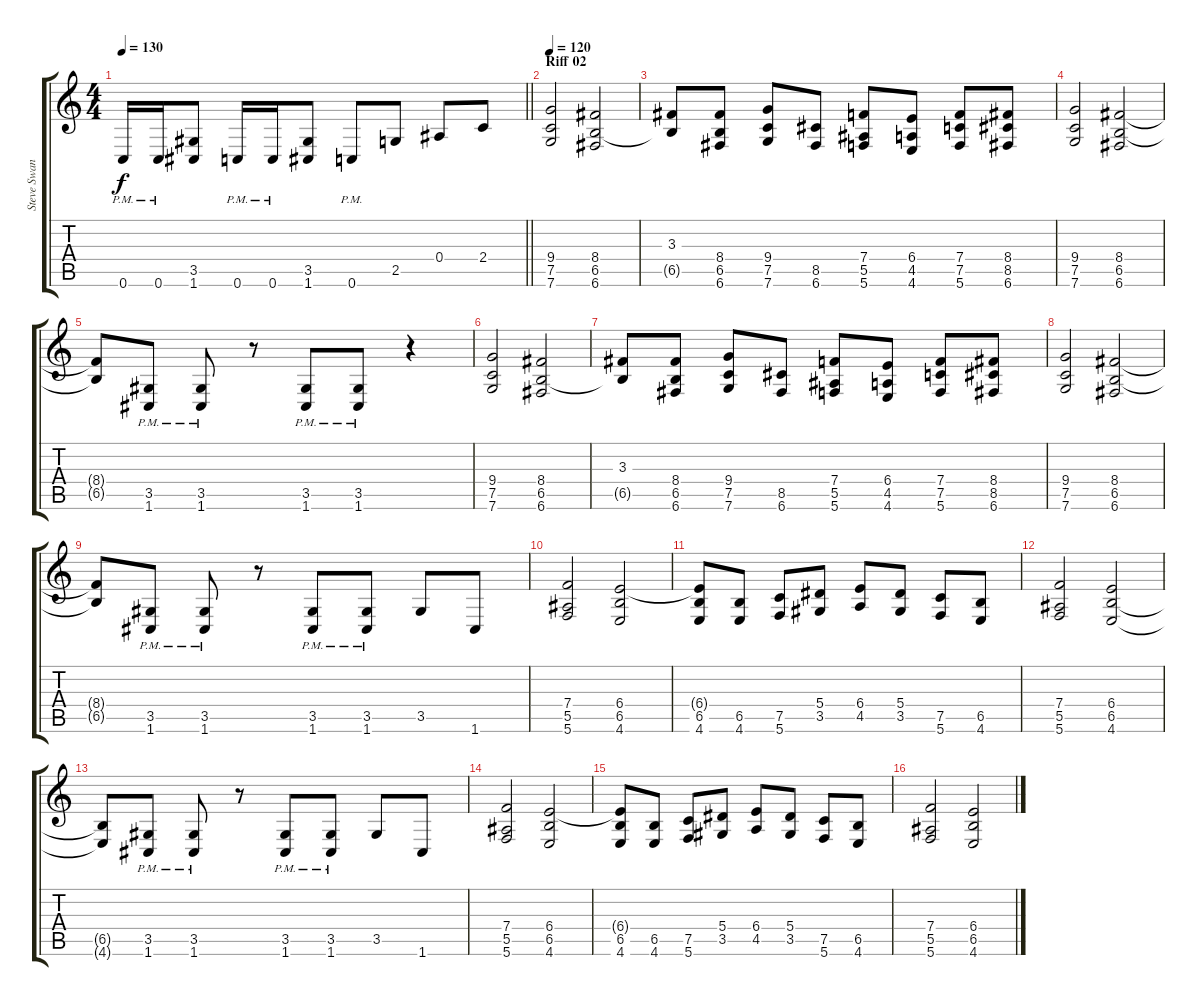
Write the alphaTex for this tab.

\track ("Steve Swanson" "Steve Swan") {instrument distortionguitar}
\staff {score tabs}
\tuning (C4 G3 Eb3 Bb2 F2 C2) {hide}
\ts (4 4)
\tempo 130
\clef g2
\barLineRight lightlight
\ks c
0.6{pm}.16{dy f} 0.6{pm}.16 (3.5 1.6).8 0.6{pm}.16 0.6{pm}.16 (3.5 1.6).8 0.6{pm}.8 2.5.8 0.4.8 2.4.8 |
\section ("" "Riff 02")
\tempo 120
(9.4 7.5 7.6).2 (8.4 6.5 6.6).2 |
(3.3 6.5{t}).8 (8.4 6.5 6.6).8 (9.4 7.5 7.6).8 (8.5 6.6).8 (7.4 5.5 5.6).8 (6.4 4.5 4.6).8 (7.4 7.5 5.6).8 (8.4 8.5 6.6).8 |
(9.4 7.5 7.6).2 (8.4 6.5 6.6).2 |
(8.4{t} 6.5{t}).8 (3.5{pm} 1.6{pm}).8 (3.5{pm} 1.6{pm}).8 r.8 (3.5{pm} 1.6{pm}).8 (3.5{pm} 1.6{pm}).8 r.4 |
(9.4 7.5 7.6).2 (8.4 6.5 6.6).2 |
(3.3 6.5{t}).8 (8.4 6.5 6.6).8 (9.4 7.5 7.6).8 (8.5 6.6).8 (7.4 5.5 5.6).8 (6.4 4.5 4.6).8 (7.4 7.5 5.6).8 (8.4 8.5 6.6).8 |
(9.4 7.5 7.6).2 (8.4 6.5 6.6).2 |
(8.4{t} 6.5{t}).8 (3.5{pm} 1.6{pm}).8 (3.5{pm} 1.6{pm}).8 r.8 (3.5{pm} 1.6{pm}).8 (3.5{pm} 1.6{pm}).8 3.5.8 1.6.8 |
(7.4 5.5 5.6).2 (6.4 6.5 4.6).2 |
(6.4{t} 6.5 4.6).8 (6.5 4.6).8 (7.5 5.6).8 (5.4 3.5).8 (6.4 4.5).8 (5.4 3.5).8 (7.5 5.6).8 (6.5 4.6).8 |
(7.4 5.5 5.6).2 (6.4 6.5 4.6).2 |
(6.5{t} 4.6{t}).8 (3.5{pm} 1.6{pm}).8 (3.5{pm} 1.6{pm}).8 r.8 (3.5{pm} 1.6{pm}).8 (3.5{pm} 1.6{pm}).8 3.5.8 1.6.8 |
(7.4 5.5 5.6).2 (6.4 6.5 4.6).2 |
(6.4{t} 6.5 4.6).8 (6.5 4.6).8 (7.5 5.6).8 (5.4 3.5).8 (6.4 4.5).8 (5.4 3.5).8 (7.5 5.6).8 (6.5 4.6).8 |
(7.4 5.5 5.6).2 (6.4 6.5 4.6).2
